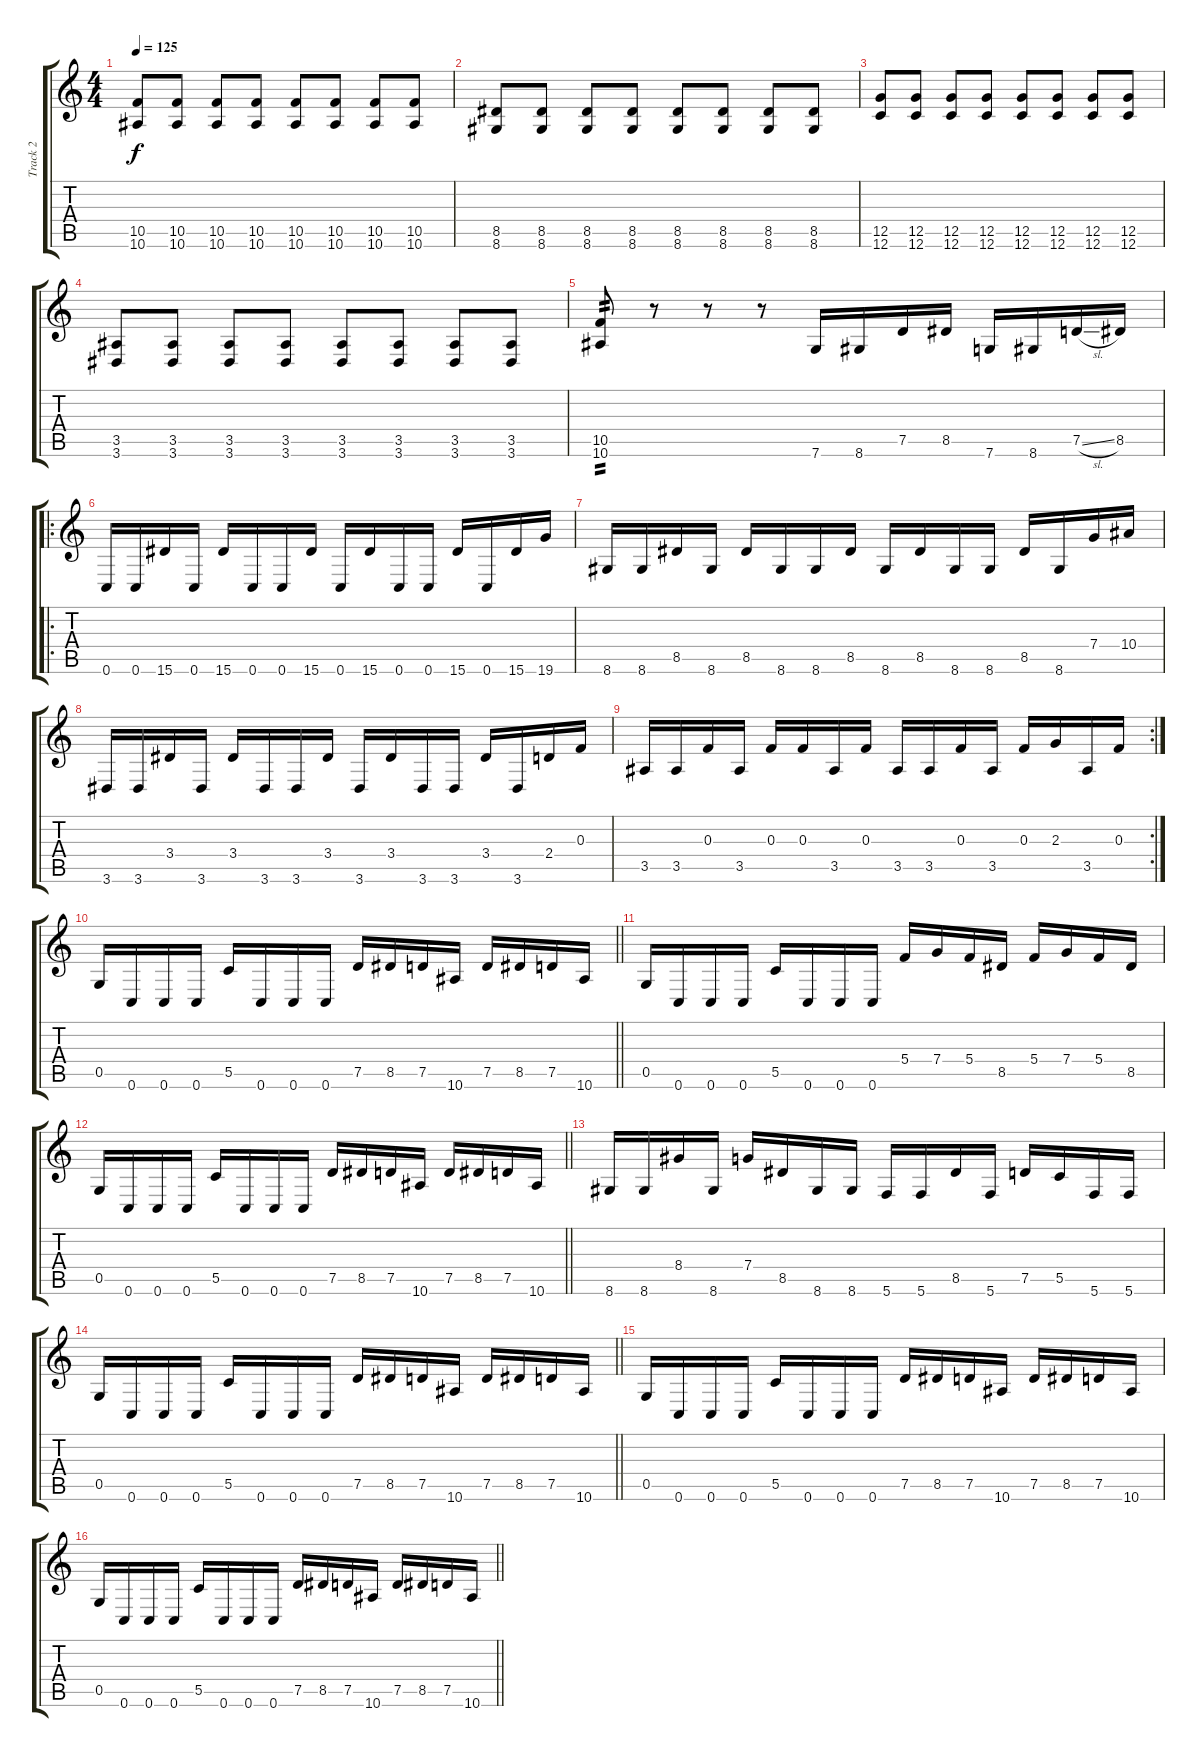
\track ("Track 2" "Track 2") {instrument distortionguitar}
\staff {score tabs}
\tuning (D4 A3 F3 C3 G2 C2) {hide}
\ts (4 4)
\tempo 125
\clef g2
\ks c
(10.5 10.6).8{dy f} (10.5 10.6).8 (10.5 10.6).8 (10.5 10.6).8 (10.5 10.6).8 (10.5 10.6).8 (10.5 10.6).8 (10.5 10.6).8 |
(8.5 8.6).8 (8.5 8.6).8 (8.5 8.6).8 (8.5 8.6).8 (8.5 8.6).8 (8.5 8.6).8 (8.5 8.6).8 (8.5 8.6).8 |
(12.5 12.6).8 (12.5 12.6).8 (12.5 12.6).8 (12.5 12.6).8 (12.5 12.6).8 (12.5 12.6).8 (12.5 12.6).8 (12.5 12.6).8 |
(3.5 3.6).8 (3.5 3.6).8 (3.5 3.6).8 (3.5 3.6).8 (3.5 3.6).8 (3.5 3.6).8 (3.5 3.6).8 (3.5 3.6).8 |
(10.5 10.6).8{tp 2} r.8 r.8 r.8 7.6.16 8.6.16 7.5.16 8.5.16 7.6.16 8.6.16 7.5{sl}.16 8.5.16 |
\ro
0.6.16 0.6.16 15.6.16 0.6.16 15.6.16 0.6.16 0.6.16 15.6.16 0.6.16 15.6.16 0.6.16 0.6.16 15.6.16 0.6.16 15.6.16 19.6.16 |
8.6.16 8.6.16 8.5.16 8.6.16 8.5.16 8.6.16 8.6.16 8.5.16 8.6.16 8.5.16 8.6.16 8.6.16 8.5.16 8.6.16 7.4.16 10.4.16 |
3.6.16 3.6.16 3.4.16 3.6.16 3.4.16 3.6.16 3.6.16 3.4.16 3.6.16 3.4.16 3.6.16 3.6.16 3.4.16 3.6.16 2.4.16 0.3.16 |
\rc 2
3.5.16 3.5.16 0.3.16 3.5.16 0.3.16 0.3.16 3.5.16 0.3.16 3.5.16 3.5.16 0.3.16 3.5.16 0.3.16 2.3.16 3.5.16 0.3.16 |
\barLineRight lightlight
0.5.16 0.6.16 0.6.16 0.6.16 5.5.16 0.6.16 0.6.16 0.6.16 7.5.16 8.5.16 7.5.16 10.6.16 7.5.16 8.5.16 7.5.16 10.6.16 |
0.5.16 0.6.16 0.6.16 0.6.16 5.5.16 0.6.16 0.6.16 0.6.16 5.4.16 7.4.16 5.4.16 8.5.16 5.4.16 7.4.16 5.4.16 8.5.16 |
\barLineRight lightlight
0.5.16 0.6.16 0.6.16 0.6.16 5.5.16 0.6.16 0.6.16 0.6.16 7.5.16 8.5.16 7.5.16 10.6.16 7.5.16 8.5.16 7.5.16 10.6.16 |
8.6.16 8.6.16 8.4.16 8.6.16 7.4.16 8.5.16 8.6.16 8.6.16 5.6.16 5.6.16 8.5.16 5.6.16 7.5.16 5.5.16 5.6.16 5.6.16 |
\barLineRight lightlight
0.5.16 0.6.16 0.6.16 0.6.16 5.5.16 0.6.16 0.6.16 0.6.16 7.5.16 8.5.16 7.5.16 10.6.16 7.5.16 8.5.16 7.5.16 10.6.16 |
0.5.16 0.6.16 0.6.16 0.6.16 5.5.16 0.6.16 0.6.16 0.6.16 7.5.16 8.5.16 7.5.16 10.6.16 7.5.16 8.5.16 7.5.16 10.6.16 |
\barLineRight lightlight
0.5.16 0.6.16 0.6.16 0.6.16 5.5.16 0.6.16 0.6.16 0.6.16 7.5.16 8.5.16 7.5.16 10.6.16 7.5.16 8.5.16 7.5.16 10.6.16
